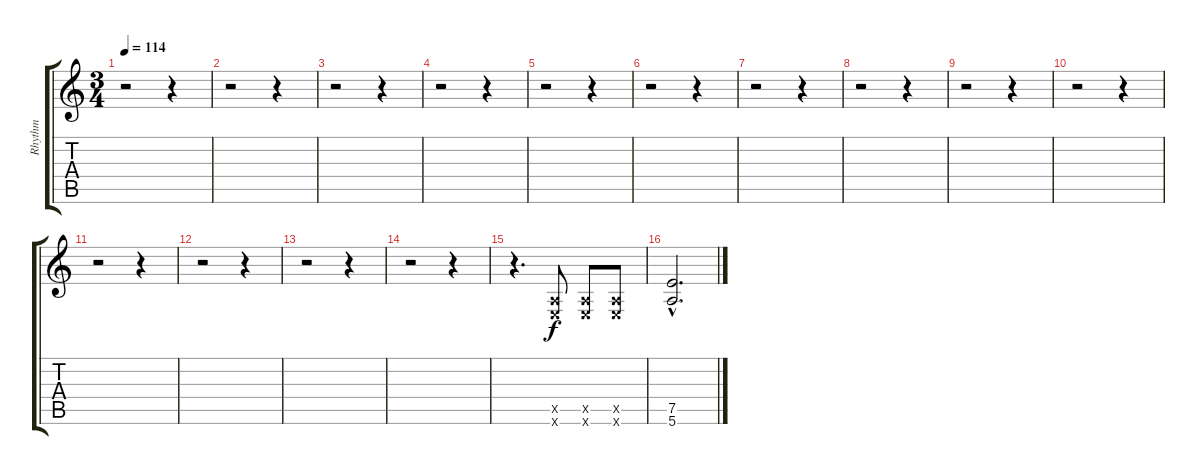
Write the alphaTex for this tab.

\track ("Rhythm" "Rhythm") {instrument overdrivenguitar}
\staff {score tabs}
\tuning (E4 B3 G3 D3 A2 E2) {hide}
\ts (3 4)
\tempo 114
\clef g2
\ks c
r.2{dy f} r.4 |
r.2 r.4 |
r.2 r.4 |
r.2 r.4 |
r.2 r.4 |
r.2 r.4 |
r.2 r.4 |
r.2 r.4 |
r.2 r.4 |
r.2 r.4 |
r.2 r.4 |
r.2 r.4 |
r.2 r.4 |
r.2 r.4 |
r.4{d} (0.5{x} 0.6{x}).8 (0.5{x} 0.6{x}).8 (0.5{x} 0.6{x}).8 |
(7.5{hac} 5.6{hac}).2{d}
